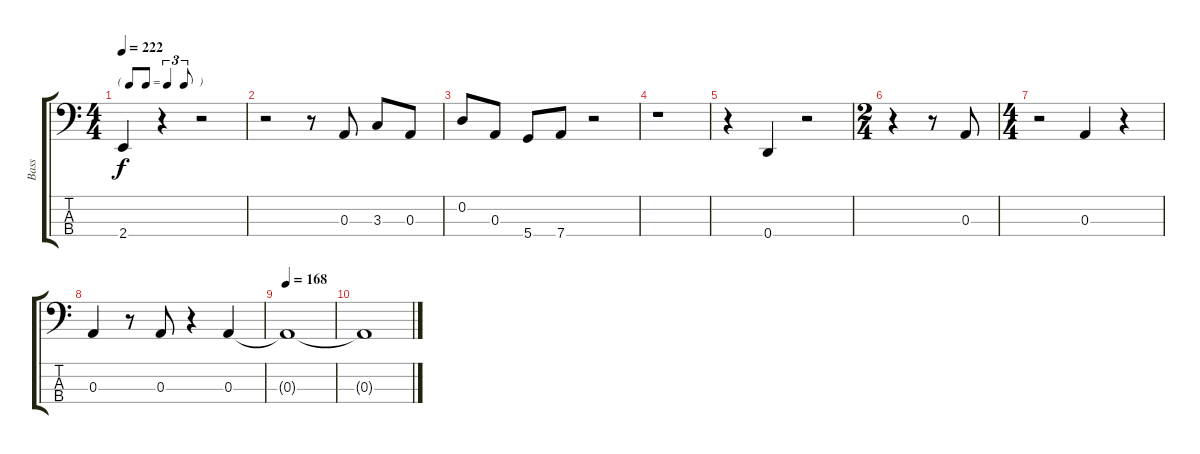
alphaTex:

\track ("Bass" "Bass") {instrument electricbassfinger}
\staff {score tabs}
\tuning (G2 D2 A1 D1) {hide}
\ts (4 4)
\tf triplet8th
\tempo 222
\clef f4
\ks c
2.4{t}.4{dy f} r.4 r.2 |
r.2 r.8 0.3.8 3.3.8 0.3.8 |
0.2.8 0.3.8 5.4.8 7.4.8 r.2 |
r.1 |
r.4 0.4.4 r.2 |
\ts (2 4)
r.4 r.8 0.3.8 |
\ts (4 4)
r.2 0.3.4 r.4 |
0.3.4 r.8 0.3.8 r.4 0.3.4 |
\tempo 168
0.3{t}.1 |
0.3{t}.1
